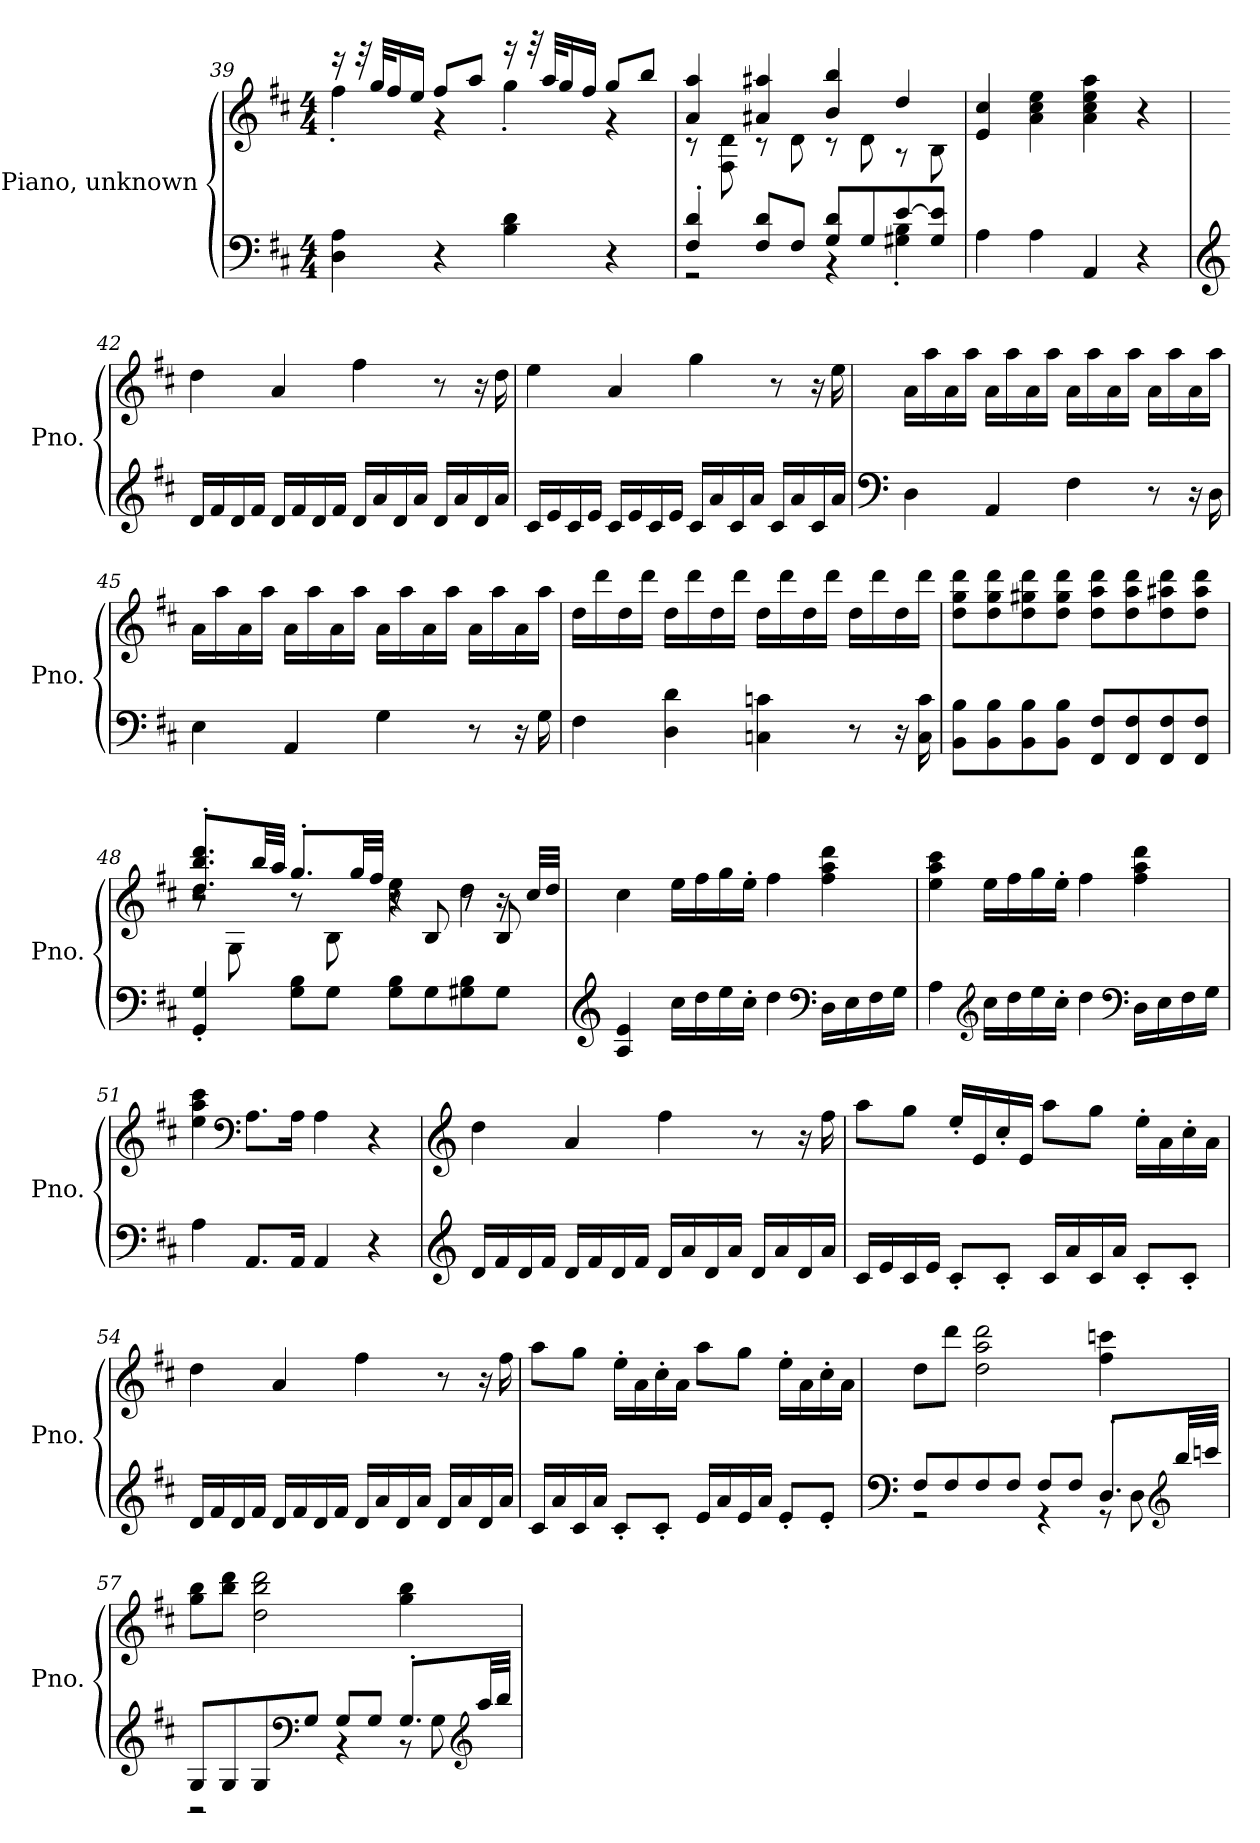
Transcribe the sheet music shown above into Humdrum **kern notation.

**kern	**kern
*part1	*part1
*staff2	*staff1
*I"Piano, unknown	*
*I'Pno.	*
!!LO:LB:g=z
*clefF4	*clefG2
*k[f#c#]	*k[f#c#]
*M4/4	*M4/4
=39	=39
*	*^
4D\ 4A\	16r	4ff#'\
.	32r	.
.	32gg/KLL	.
.	16ff#/	.
.	16ee/JJ	.
4r	8ff#/L	4r
.	8aa/J	.
4B\ 4d\	16r	4gg'\
.	32r	.
.	32aa/KLL	.
.	16gg/	.
.	16ff#/JJ	.
4r	8gg/L	4r
.	8bb/J	.
=40	=40	=40
*^	*	*
4F#/' 4d/'	2r	4a/ 4aa/	8r
.	.	.	8F#\ 8d\
8F#/ 8d/L	.	4a#X/ 4aa#X/	8r
8F#/J	.	.	8d\
8G/ 8d/L	4r	4b/ 4bb/	8r
8G/	.	.	8d\
[8e/	4G#X\' 4B\'	4dd/	8r
8G#/ 8e/]J	.	.	8B\
*v	*v	*	*
*	*v	*v
=41	=41
4A\	4e/ 4cc#/
4A\	4a\ 4cc#\ 4ee\
4AA/	4a\ 4cc#\ 4ee\ 4aa\
4r	4r
!!LO:PB:g=z
=42	=42
*clefG2	*
16d/LL	4dd\
16f#/	.
16d/	.
16f#/JJ	.
16d/LL	4a/
16f#/	.
16d/	.
16f#/JJ	.
16d/LL	4ff#\
16a/	.
16d/	.
16a/JJ	.
16d/LL	8r
16a/	.
16d/	16r
16a/JJ	16dd\
=43	=43
16c#/LL	4ee\
16e/	.
16c#/	.
16e/JJ	.
16c#/LL	4a/
16e/	.
16c#/	.
16e/JJ	.
16c#/LL	4gg\
16a/	.
16c#/	.
16a/JJ	.
16c#/LL	8r
16a/	.
16c#/	16r
16a/JJ	16ee\
!!LO:LB:g=z
=44	=44
*clefF4	*
4D\	16a\LL
.	16aa\
.	16a\
.	16aa\JJ
4AA/	16a\LL
.	16aa\
.	16a\
.	16aa\JJ
4F#\	16a\LL
.	16aa\
.	16a\
.	16aa\JJ
8r	16a\LL
.	16aa\
16r	16a\
16D\	16aa\JJ
=45	=45
4E\	16a\LL
.	16aa\
.	16a\
.	16aa\JJ
4AA/	16a\LL
.	16aa\
.	16a\
.	16aa\JJ
4G\	16a\LL
.	16aa\
.	16a\
.	16aa\JJ
8r	16a\LL
.	16aa\
16r	16a\
16G\	16aa\JJ
!!LO:LB:g=z
=46	=46
4F#\	16dd\LL
.	16ddd\
.	16dd\
.	16ddd\JJ
4D\ 4d\	16dd\LL
.	16ddd\
.	16dd\
.	16ddd\JJ
4Cn\ 4cn\	16dd\LL
.	16ddd\
.	16dd\
.	16ddd\JJ
8r	16dd\LL
.	16ddd\
16r	16dd\
16C\ 16c\	16ddd\JJ
=47	=47
8BB\ 8B\L	8dd\ 8gg\ 8ddd\L
8BB\ 8B\	8dd\ 8gg\ 8ddd\
8BB\ 8B\	8dd\ 8gg#X\ 8ddd\
8BB\ 8B\J	8dd\ 8gg#\ 8ddd\J
8FF#/ 8F#/L	8dd\ 8aa\ 8ddd\L
8FF#/ 8F#/	8dd\ 8aa\ 8ddd\
8FF#/ 8F#/	8dd\ 8aa#X\ 8ddd\
8FF#/ 8F#/J	8dd\ 8aa#\ 8ddd\J
=48	=48
*	*^
*	*	*^
4GG/' 4G/'	8.dd/' 8.bb/' 8.ddd/'L	8r	2r
.	.	8G\	.
.	32bb/LL	.	.
.	32aa/JJJ	.	.
8G\ 8B\L	8.gg'/L	8r	.
8G\J	.	8B\	.
.	32gg/LL	.	.
.	32ff#/JJJ	.	.
8G\ 8B\L	8r	4ee\	4r
8G\	8B/	.	.
8G#X\ 8B\	8r	4dd\	8r
8G#\J	16r	.	8B/
.	32cc#/LLL	.	.
.	32dd/JJJ	.	.
*	*v	*v	*v
!!LO:LB:g=z
=49	=49
*clefG2	*
4A/ 4e/	4cc#\
16cc#\LL	16ee\LL
16dd\	16ff#\
16ee\	16gg\
16cc#'\JJ	16ee'\JJ
4dd\	4ff#\
*clefF4	*
16D\LL	4ff#\ 4aa\ 4ddd\
16E\	.
16F#\	.
16G\JJ	.
=50	=50
4A\	4ee\ 4aa\ 4ccc#\
*clefG2	*
16cc#\LL	16ee\LL
16dd\	16ff#\
16ee\	16gg\
16cc#'\JJ	16ee'\JJ
4dd\	4ff#\
*clefF4	*
16D\LL	4ff#\ 4aa\ 4ddd\
16E\	.
16F#\	.
16G\JJ	.
=51	=51
4A\	4ee\ 4aa\ 4ccc#\
*	*clefF4
8.AA/L	8.A\L
16AA/Jk	16A\Jk
4AA/	4A\
4r	4r
!!LO:LB:g=z
=52	=52
*clefG2	*clefG2
16d/LL	4dd\
16f#/	.
16d/	.
16f#/JJ	.
16d/LL	4a/
16f#/	.
16d/	.
16f#/JJ	.
16d/LL	4ff#\
16a/	.
16d/	.
16a/JJ	.
16d/LL	8r
16a/	.
16d/	16r
16a/JJ	16ff#\
=53	=53
16c#/LL	8aa\L
16e/	.
16c#/	8gg\J
16e/JJ	.
8c#'/L	16ee'/LL
.	16e/
8c#'/J	16cc#'/
.	16e/JJ
16c#/LL	8aa\L
16a/	.
16c#/	8gg\J
16a/JJ	.
8c#'/L	16ee'\LL
.	16a\
8c#'/J	16cc#'\
.	16a\JJ
!!LO:LB:g=z
=54	=54
16d/LL	4dd\
16f#/	.
16d/	.
16f#/JJ	.
16d/LL	4a/
16f#/	.
16d/	.
16f#/JJ	.
16d/LL	4ff#\
16a/	.
16d/	.
16a/JJ	.
16d/LL	8r
16a/	.
16d/	16r
16a/JJ	16ff#\
=55	=55
16c#/LL	8aa\L
16a/	.
16c#/	8gg\J
16a/JJ	.
8c#'/L	16ee'\LL
.	16a\
8c#'/J	16cc#'\
.	16a\JJ
16e/LL	8aa\L
16a/	.
16e/	8gg\J
16a/JJ	.
8e'/L	16ee'\LL
.	16a\
8e'/J	16cc#'\
.	16a\JJ
!!LO:PB:g=z
=56	=56
*clefF4	*
*^	*
8F#/L	2r	8dd\L
8F#/	.	8ddd\J
8F#/	.	2dd\ 2aa\ 2ddd\
8F#/J	.	.
8F#/L	4r	.
8F#/J	.	.
8.D'/L	8r	4ff#\ 4cccn\
.	8D\	.
*clefG2	*	*
32bb/LL	.	.
32cccn/JJJ	.	.
=57	=57	=57
8G/L	2r	8gg\ 8bb\L
8G/	.	8bb\ 8ddd\J
8G/	.	2dd\ 2bb\ 2ddd\
*clefF4	*	*
8G/J	.	.
8G/L	4r	.
8G/J	.	.
8.G'/L	8r	4gg\ 4bb\
.	8G\	.
*clefG2	*	*
32aa/LL	.	.
32bb/JJJ	.	.
*v	*v	*
=	=
*-	*-
